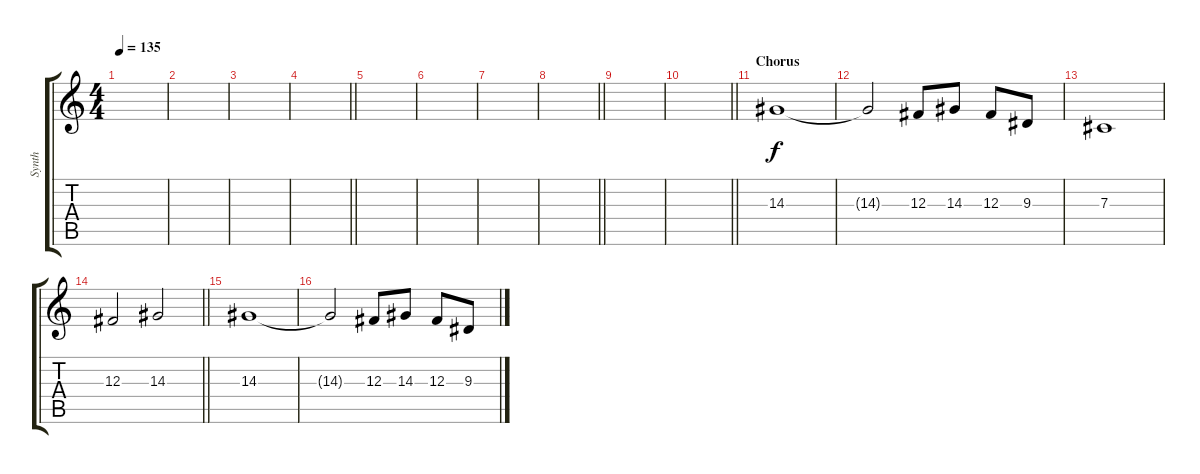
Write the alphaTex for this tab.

\track ("Synth" "Synth") {instrument stringensemble1}
\staff {score tabs}
\tuning (Eb4 Bb3 Gb3 Db3 Ab2 Db2) {hide}
\ts (4 4)
\tempo 135
\clef g2
\ks c
|
|
|
\barLineRight lightlight
|
|
|
|
\barLineRight lightlight
|
|
\barLineRight lightlight
|
\section ("" "Chorus")
14.3.1 |
14.3{t}.2 12.3.8 14.3.8 12.3.8 9.3.8 |
7.3.1 |
\barLineRight lightlight
12.3.2 14.3.2 |
14.3.1 |
14.3{t}.2 12.3.8 14.3.8 12.3.8 9.3.8
